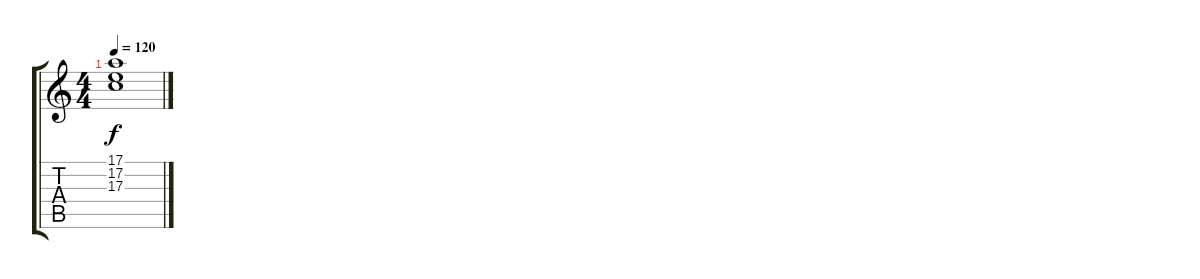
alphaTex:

\track "" {instrument acousticgrandpiano}
\staff {score tabs}
\tuning (E4 B3 G3 D3 A2 E2) {hide}
\ts (4 4)
\tempo 120
\clef g2
\ks c
(17.1 17.2 17.3).1{dy f}
